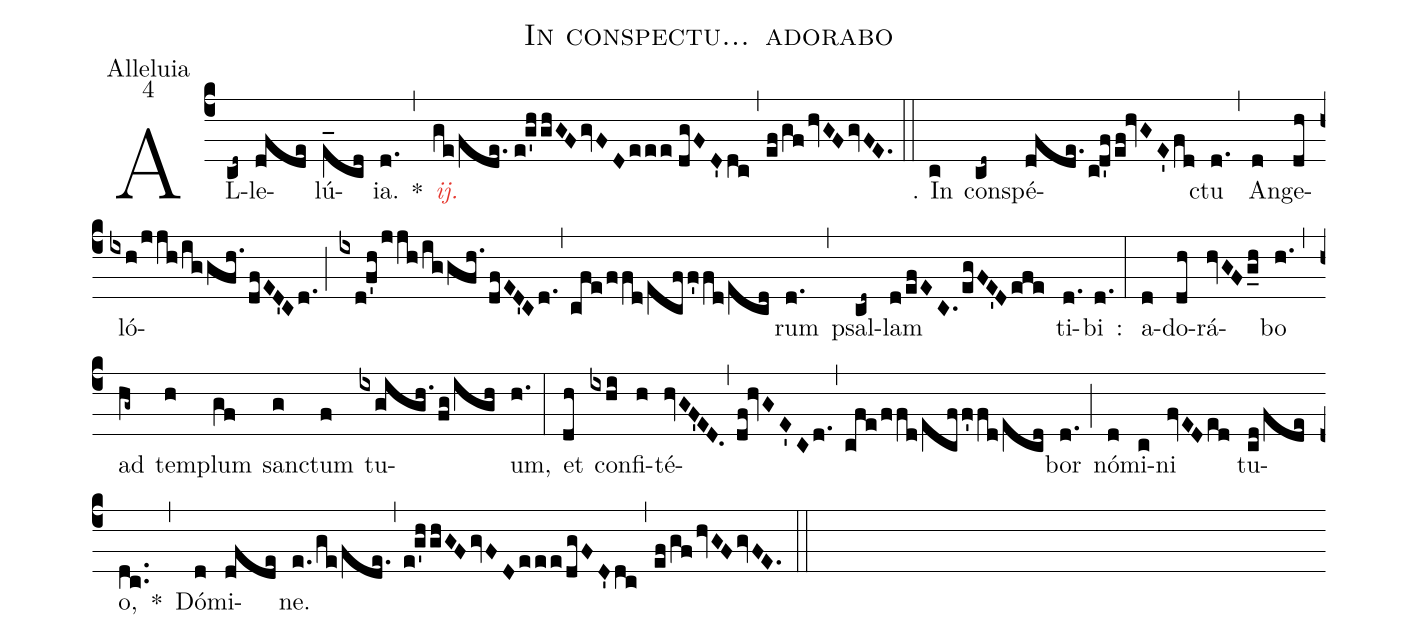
name:In conspectu... adorabo;
office-part:Alleluia;
mode:4;
%%
(c4) AL(cd~)le(dfde)lú(e_cd)ia.(d.) *(,) <c><i>ij.</i></c>(ge!/fde.//e!g'h/ghGFgvFDeee//dgFD'dc,ef!/gf/hvGFgvFE.) (::)

℣. In(c) con(cd~)spé(dfde.!/c!d'f/ef!hvGE'fd)ctu(d.) (,)
An(d)ge(dh)ló(ixh!/jjh/ig!/gfh./dfED'Cd.;ixd!f'h/jjh/ig!/gfh./dfED'Cd.,cfe!/ffd/ecff'fd!/ecd)rum(d.) (,)
psal(cd~)lam(d!/efEC.egFE'Defe) ti(d.)bi :(d.) (:)
a(d)do(dh)rá(hvGFg_h)bo(h.) (,) ad(hg~) tem(h)plum(gf) sanc(g)tum(f) tu(ixgigh./fg!/igh)um,(h.) (:)
et(dh) con(ixhi)fi(h)té(hvGF'ED.,df!hvGE'Cd.,cfe!/ffd/ecff'fd!/ecd)bor(d.) (;)
nó(d)mi(c)ni(fvEDed) tu(cd!/fde)o,(dc..) *(,)
Dó(d)mi(dfde)ne.(e.!/ge!/fde.,e!g'h!/ghGF/gvFDeee!/dgFD'dc,ef!/gf/hvGFgvFE.) (::)
